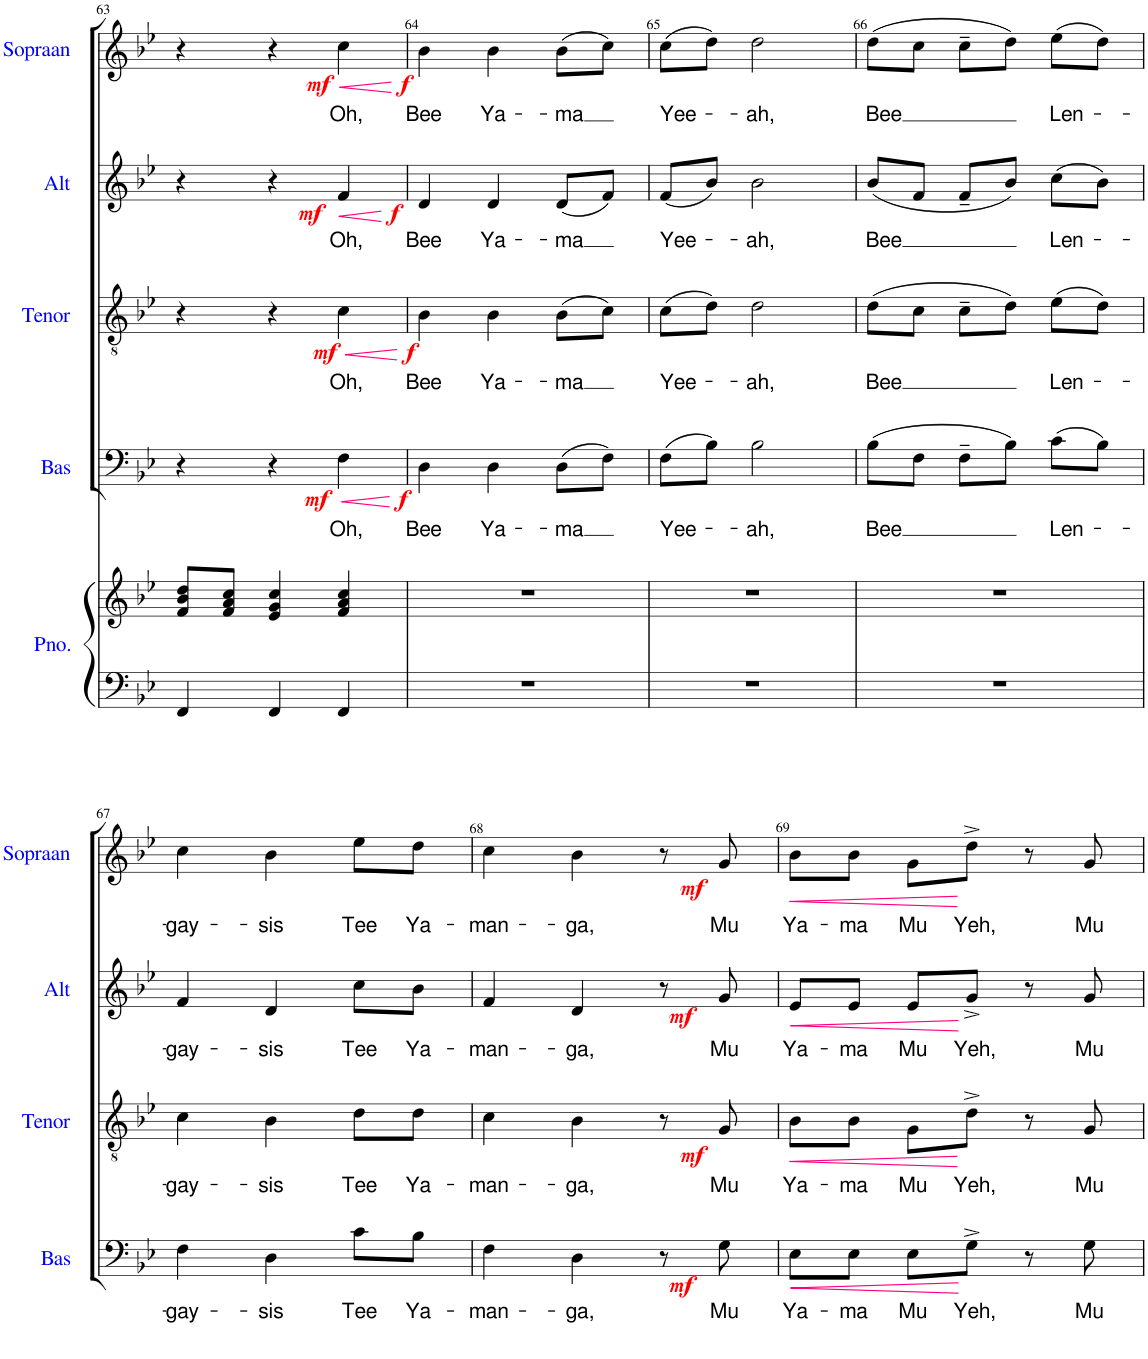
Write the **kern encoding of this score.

**kern	**kern	**kern	**text	**dynam	**kern	**text	**dynam	**kern	**text	**dynam	**kern	**text	**dynam
*part5	*part5	*part4	*part4	*part4	*part3	*part3	*part3	*part2	*part2	*part2	*part1	*part1	*part1
*staff6	*staff5	*staff4	*staff4	*staff4	*staff3	*staff3	*staff3	*staff2	*staff2	*staff2	*staff1	*staff1	*staff1
*I"Piano	*	*I"Bas	*	*	*I"Tenor	*	*	*I"Alt	*	*	*I"Sopraan	*	*
*I'Pno.	*	*I'Bas	*	*	*I'Tenor	*	*	*I'Alt	*	*	*I'Sopraan	*	*
!!LO:PB:g=z
*clefF4	*clefG2	*clefF4	*	*	*clefGv2	*	*	*clefG2	*	*	*clefG2	*	*
*k[b-e-]	*k[b-e-]	*k[b-e-]	*	*	*k[b-e-]	*	*	*k[b-e-]	*	*	*k[b-e-]	*	*
*M3/4	*M3/4	*M3/4	*	*	*M3/4	*	*	*M3/4	*	*	*M3/4	*	*
=63	=63	=63	=63	=63	=63	=63	=63	=63	=63	=63	=63	=63	=63
4FF/	8f/ 8b-/ 8dd/L	4r	.	.	4r	.	.	4r	.	.	4r	.	.
.	8f/ 8a/ 8cc/J	.	.	.	.	.	.	.	.	.	.	.	.
4FF/	4e-/ 4g/ 4cc/	4r	.	.	4r	.	.	4r	.	.	4r	.	.
!	!	!	!LO:LY:b	!LO:HP:b	!	!LO:LY:b	!LO:HP:b	!	!LO:LY:b	!LO:HP:b	!	!LO:LY:b	!LO:HP:b
!	!	!	!	!LO:DY:n=1:b	!	!	!LO:DY:n=1:b	!	!	!LO:DY:n=1:b	!	!	!LO:DY:n=1:b
4FF/	4f/ 4a/ 4cc/	4F\	Oh,	< mf	4c\	Oh,	< mf	4f/	Oh,	< mf	4cc\	Oh,	< mf
.	.	.	.	[	.	.	[	.	.	[	.	.	[
=64	=64	=64	=64	=64	=64	=64	=64	=64	=64	=64	=64	=64	=64
!	!	!	!LO:LY:b	!LO:DY:b	!	!LO:LY:b	!LO:DY:b	!	!LO:LY:b	!LO:DY:b	!	!LO:LY:b	!LO:DY:b
2.r	2.r	4D\	Bee	f	4B-\	Bee	f	4d/	Bee	f	4b-\	Bee	f
!	!	!	!LO:LY:b	!	!	!LO:LY:b	!	!	!LO:LY:b	!	!	!LO:LY:b	!
.	.	4D\	Ya-	.	4B-\	Ya-	.	4d/	Ya-	.	4b-\	Ya-	.
!	!	!	!LO:LY:b	!	!	!LO:LY:b	!	!	!LO:LY:b	!	!	!LO:LY:b	!
.	.	(8D\L	-ma	.	(8B-\L	-ma	.	(8d/L	-ma	.	(8b-\L	-ma	.
.	.	8F\J)	.	.	8c\J)	.	.	8f/J)	.	.	8cc\J)	.	.
=65	=65	=65	=65	=65	=65	=65	=65	=65	=65	=65	=65	=65	=65
!	!	!	!LO:LY:b	!	!	!LO:LY:b	!	!	!LO:LY:b	!	!	!LO:LY:b	!
2.r	2.r	(8F\L	Yee-	.	(8c\L	Yee-	.	(8f/L	Yee-	.	(8cc\L	Yee-	.
.	.	8B-\J)	.	.	8d\J)	.	.	8b-/J)	.	.	8dd\J)	.	.
!	!	!	!LO:LY:b	!	!	!LO:LY:b	!	!	!LO:LY:b	!	!	!LO:LY:b	!
.	.	2B-\	-ah,	.	2d\	-ah,	.	2b-\	-ah,	.	2dd\	-ah,	.
=66	=66	=66	=66	=66	=66	=66	=66	=66	=66	=66	=66	=66	=66
!	!	!	!LO:LY:b	!	!	!LO:LY:b	!	!	!LO:LY:b	!	!	!LO:LY:b	!
2.r	2.r	(8B-\L	Bee	.	(8d\L	Bee	.	(8b-/L	Bee	.	(8dd\L	Bee	.
.	.	8F\J	.	.	8c\J	.	.	8f/J	.	.	8cc\J	.	.
.	.	8F~\L	.	.	8c~\L	.	.	8f~/L	.	.	8cc~\L	.	.
.	.	8B-\J)	.	.	8d\J)	.	.	8b-/J)	.	.	8dd\J)	.	.
!	!	!	!LO:LY:b	!	!	!LO:LY:b	!	!	!LO:LY:b	!	!	!LO:LY:b	!
.	.	(8c\L	Len-	.	(8e-\L	Len-	.	(8cc\L	Len-	.	(8ee-\L	Len-	.
.	.	8B-\J)	.	.	8d\J)	.	.	8b-\J)	.	.	8dd\J)	.	.
!!LO:LB:g=z
=67	=67	=67	=67	=67	=67	=67	=67	=67	=67	=67	=67	=67	=67
!	!	!	!LO:LY:b	!	!	!LO:LY:b	!	!	!LO:LY:b	!	!	!LO:LY:b	!
2.r	2.r	4F\	-gay-	.	4c\	-gay-	.	4f/	-gay-	.	4cc\	-gay-	.
!	!	!	!LO:LY:b	!	!	!LO:LY:b	!	!	!LO:LY:b	!	!	!LO:LY:b	!
.	.	4D\	-sis	.	4B-\	-sis	.	4d/	-sis	.	4b-\	-sis	.
!	!	!	!LO:LY:b	!	!	!LO:LY:b	!	!	!LO:LY:b	!	!	!LO:LY:b	!
.	.	8c\L	Tee	.	8d\L	Tee	.	8cc\L	Tee	.	8ee-\L	Tee	.
!	!	!	!LO:LY:b	!	!	!LO:LY:b	!	!	!LO:LY:b	!	!	!LO:LY:b	!
.	.	8B-\J	Ya-	.	8d\J	Ya-	.	8b-\J	Ya-	.	8dd\J	Ya-	.
=68	=68	=68	=68	=68	=68	=68	=68	=68	=68	=68	=68	=68	=68
!	!	!	!LO:LY:b	!	!	!LO:LY:b	!	!	!LO:LY:b	!	!	!LO:LY:b	!
2.r	2.r	4F\	-man-	.	4c\	-man-	.	4f/	-man-	.	4cc\	-man-	.
!	!	!	!LO:LY:b	!	!	!LO:LY:b	!	!	!LO:LY:b	!	!	!LO:LY:b	!
.	.	4D\	-ga,	.	4B-\	-ga,	.	4d/	-ga,	.	4b-\	-ga,	.
.	.	8r	.	.	8r	.	.	8r	.	.	8r	.	.
!	!	!	!LO:LY:b	!LO:DY:b	!	!LO:LY:b	!LO:DY:b	!	!LO:LY:b	!LO:DY:b	!	!LO:LY:b	!LO:DY:b
.	.	8G\	Mu	mf	8G/	Mu	mf	8g/	Mu	mf	8g/	Mu	mf
=69	=69	=69	=69	=69	=69	=69	=69	=69	=69	=69	=69	=69	=69
!	!	!	!LO:LY:b	!LO:HP:b	!	!LO:LY:b	!LO:HP:b	!	!LO:LY:b	!LO:HP:b	!	!LO:LY:b	!LO:HP:b
2.r	2.r	8E-\L	Ya-	<	8B-\L	Ya-	<	8e-/L	Ya-	<	8b-\L	Ya-	<
!	!	!	!LO:LY:b	!	!	!LO:LY:b	!	!	!LO:LY:b	!	!	!LO:LY:b	!
.	.	8E-\J	-ma	.	8B-\J	-ma	.	8e-/J	-ma	.	8b-\J	-ma	.
!	!	!	!LO:LY:b	!	!	!LO:LY:b	!	!	!LO:LY:b	!	!	!LO:LY:b	!
.	.	8E-\L	Mu	.	8G\L	Mu	.	8e-/L	Mu	.	8g\L	Mu	.
!	!	!	!LO:LY:b	!	!	!LO:LY:b	!	!	!LO:LY:b	!	!	!LO:LY:b	!
.	.	8G^\J	Yeh,	[	8d^\J	Yeh,	[	8g^/J	Yeh,	[	8dd^\J	Yeh,	[
.	.	8r	.	.	8r	.	.	8r	.	.	8r	.	.
!	!	!	!LO:LY:b	!	!	!LO:LY:b	!	!	!LO:LY:b	!	!	!LO:LY:b	!
.	.	8G\	Mu	.	8G/	Mu	.	8g/	Mu	.	8g/	Mu	.
=	=	=	=	=	=	=	=	=	=	=	=	=	=
*-	*-	*-	*-	*-	*-	*-	*-	*-	*-	*-	*-	*-	*-
